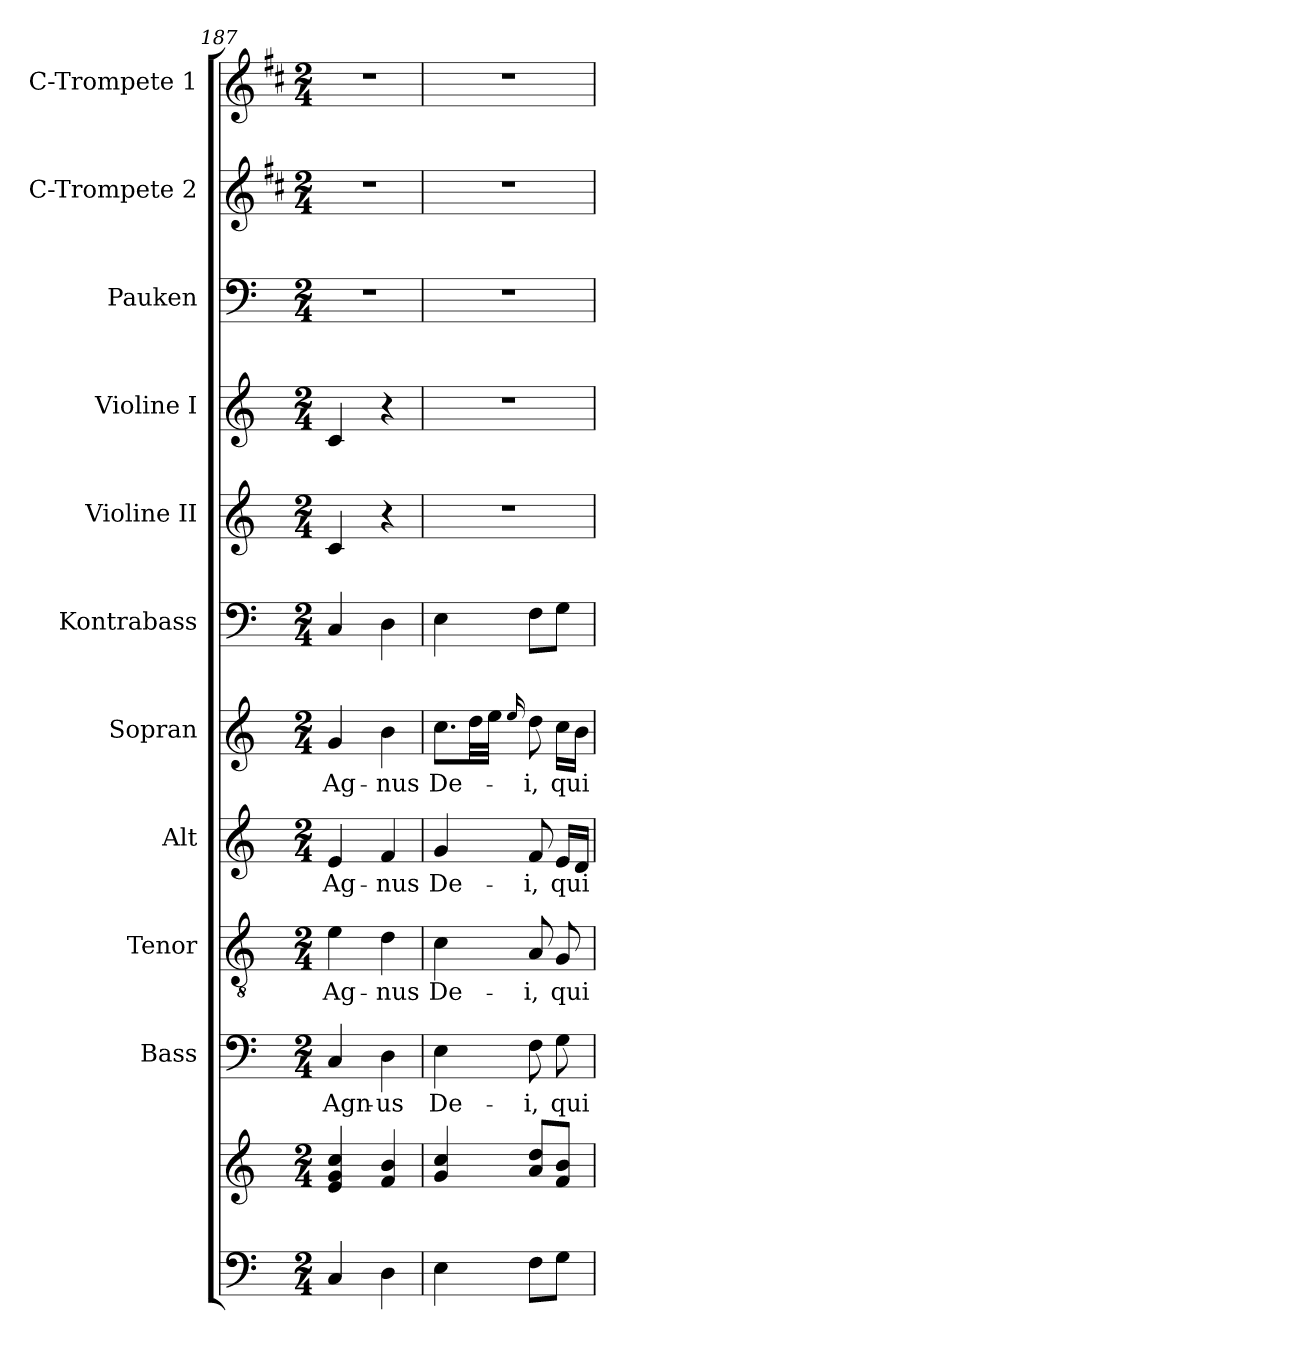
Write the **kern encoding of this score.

**kern	**kern	**kern	**text	**kern	**text	**kern	**text	**kern	**text	**kern	**kern	**kern	**kern	**kern	**kern
*part11	*part11	*part10	*part10	*part9	*part9	*part8	*part8	*part7	*part7	*part6	*part5	*part4	*part3	*part2	*part1
*staff12	*staff11	*staff10	*staff10	*staff9	*staff9	*staff8	*staff8	*staff7	*staff7	*staff6	*staff5	*staff4	*staff3	*staff2	*staff1
*	*	*I"Bass	*	*I"Tenor	*	*I"Alt	*	*I"Sopran	*	*I"Kontrabass	*I"Violine II	*I"Violine I	*I"Pauken	*I"C-Trompete 2	*I"C-Trompete 1
*	*	*I'B.	*	*I'T.	*	*I'A.	*	*I'S.	*	*I'Kb.	*I'Vl. II	*I'Vl. I	*I'Pk.	*I'C Trp. 2	*I'C Trp. 1
*clefF4	*clefG2	*clefF4	*	*clefGv2	*	*clefG2	*	*clefG2	*	*clefF4	*clefG2	*clefG2	*clefF4	*clefG2	*clefG2
*	*	*	*	*	*	*	*	*	*	*ITrd7c12	*	*	*	*ITrd1c2	*ITrd1c2
*k[]	*k[]	*k[]	*	*k[]	*	*k[]	*	*k[]	*	*k[]	*k[]	*k[]	*k[]	*k[]	*k[]
*C:	*C:	*C:	*	*C:	*	*C:	*	*C:	*	*C:	*C:	*C:	*C:	*C:	*C:
*M2/4	*M2/4	*M2/4	*	*M2/4	*	*M2/4	*	*M2/4	*	*M2/4	*M2/4	*M2/4	*M2/4	*M2/4	*M2/4
=187	=187	=187	=187	=187	=187	=187	=187	=187	=187	=187	=187	=187	=187	=187	=187
!	!	!	!LO:LY:b	!	!LO:LY:b	!	!LO:LY:b	!	!LO:LY:b	!	!	!	!	!	!
4C/	4e/ 4g/ 4cc/	4C/	Agn-	4e\	Ag-	4e/	Ag-	4g/	Ag-	4CC/	4c/	4c/	2r	2r	2r
!	!	!	!LO:LY:b	!	!LO:LY:b	!	!LO:LY:b	!	!LO:LY:b	!	!	!	!	!	!
4D\	4f/ 4b/	4D\	-us	4d\	-nus	4f/	-nus	4b\	-nus	4DD\	4r	4r	.	.	.
!!LO:PB:g=z
=188	=188	=188	=188	=188	=188	=188	=188	=188	=188	=188	=188	=188	=188	=188	=188
!	!	!	!LO:LY:b	!	!LO:LY:b	!	!LO:LY:b	!	!LO:LY:b	!	!	!	!	!	!
4E\	4g/ 4cc/	4E\	De-	4c\	De-	4g/	De-	8.cc\L	De-	4EE\	2r	2r	2r	2r	2r
.	.	.	.	.	.	.	.	32dd\LL	.	.	.	.	.	.	.
.	.	.	.	.	.	.	.	32ee\JJJ	.	.	.	.	.	.	.
.	.	.	.	.	.	.	.	16qqee/	.	.	.	.	.	.	.
!	!	!	!LO:LY:b	!	!LO:LY:b	!	!LO:LY:b	!	!LO:LY:b	!	!	!	!	!	!
8F\L	8a/ 8dd/L	8F\	-i,	8A/	-i,	8f/	-i,	8dd\	-i,	8FF\L	.	.	.	.	.
!	!	!	!LO:LY:b	!	!LO:LY:b	!	!LO:LY:b	!	!LO:LY:b	!	!	!	!	!	!
8G\J	8f/ 8b/J	8G\	qui	8G/	qui	16e/LL	qui	16cc\LL	qui	8GG\J	.	.	.	.	.
.	.	.	.	.	.	16d/JJ	.	16b\JJ	.	.	.	.	.	.	.
=	=	=	=	=	=	=	=	=	=	=	=	=	=	=	=
*-	*-	*-	*-	*-	*-	*-	*-	*-	*-	*-	*-	*-	*-	*-	*-
